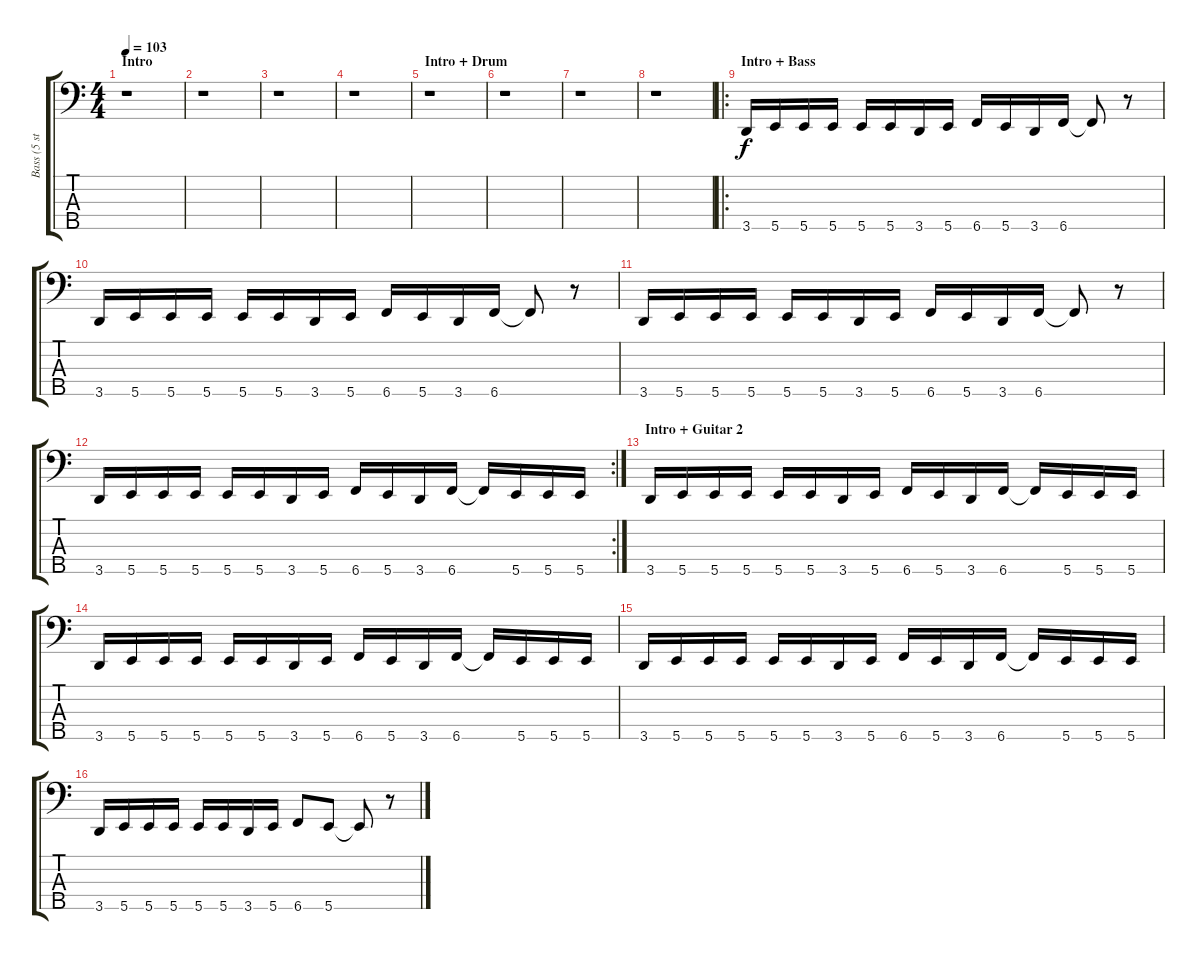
\track ("Bass (5 string)" "Bass (5 st") {instrument electricbasspick}
\staff {score tabs}
\tuning (G2 D2 A1 E1 B0) {hide}
\ts (4 4)
\section ("" "Intro")
\tempo 103
\clef f4
\ks c
r.1{dy f instrument electricbasspick} |
r.1 |
r.1 |
r.1 |
\section ("" "Intro + Drum")
r.1 |
r.1 |
r.1 |
r.1 |
\ro
\section ("" "Intro + Bass")
3.5.16 5.5.16 5.5.16 5.5.16 5.5.16 5.5.16 3.5.16 5.5.16 6.5.16 5.5.16 3.5.16 6.5.16 6.5{t}.8 r.8 |
3.5.16 5.5.16 5.5.16 5.5.16 5.5.16 5.5.16 3.5.16 5.5.16 6.5.16 5.5.16 3.5.16 6.5.16 6.5{t}.8 r.8 |
3.5.16 5.5.16 5.5.16 5.5.16 5.5.16 5.5.16 3.5.16 5.5.16 6.5.16 5.5.16 3.5.16 6.5.16 6.5{t}.8 r.8 |
\rc 2
3.5.16 5.5.16 5.5.16 5.5.16 5.5.16 5.5.16 3.5.16 5.5.16 6.5.16 5.5.16 3.5.16 6.5.16 6.5{t}.16 5.5.16 5.5.16 5.5.16 |
\section ("" "Intro + Guitar 2")
3.5.16 5.5.16 5.5.16 5.5.16 5.5.16 5.5.16 3.5.16 5.5.16 6.5.16 5.5.16 3.5.16 6.5.16 6.5{t}.16 5.5.16 5.5.16 5.5.16 |
3.5.16 5.5.16 5.5.16 5.5.16 5.5.16 5.5.16 3.5.16 5.5.16 6.5.16 5.5.16 3.5.16 6.5.16 6.5{t}.16 5.5.16 5.5.16 5.5.16 |
3.5.16 5.5.16 5.5.16 5.5.16 5.5.16 5.5.16 3.5.16 5.5.16 6.5.16 5.5.16 3.5.16 6.5.16 6.5{t}.16 5.5.16 5.5.16 5.5.16 |
3.5.16 5.5.16 5.5.16 5.5.16 5.5.16 5.5.16 3.5.16 5.5.16 6.5.8 5.5.8 5.5{t}.8 r.8
